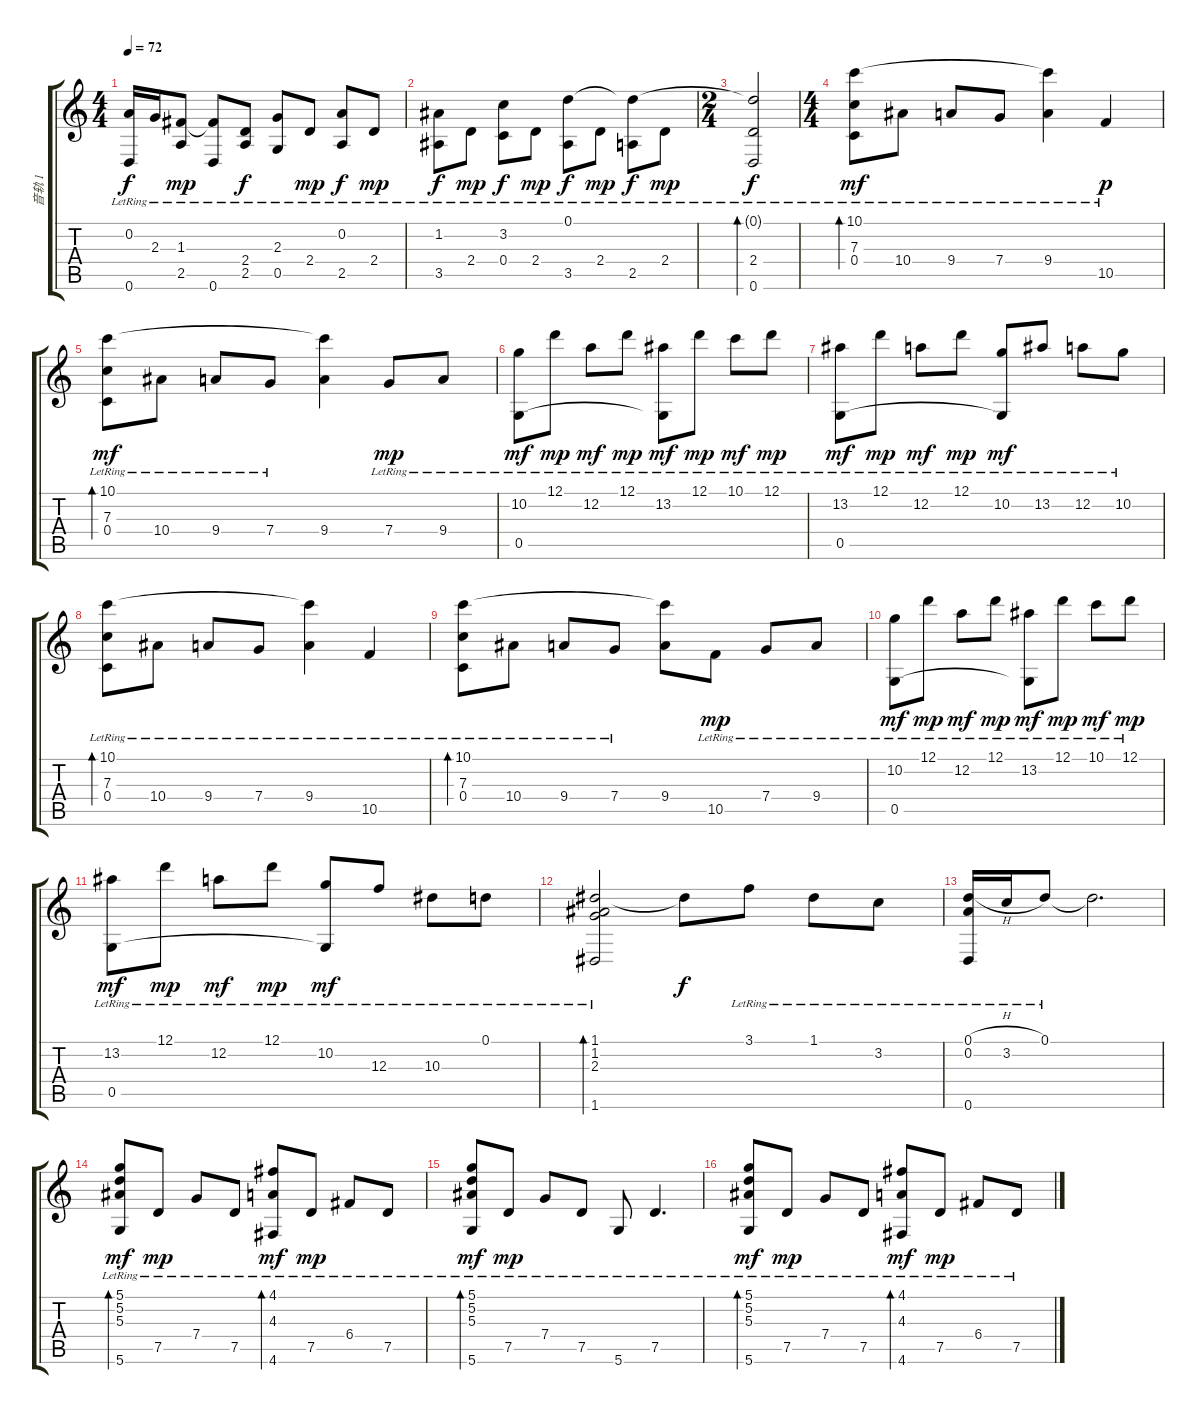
\track ("音轨 1" "音轨 1") {instrument acousticguitarsteel}
\staff {score tabs}
\tuning (D4 A3 F3 C3 G2 D2) {hide}
\ts (4 4)
\tempo 72
\clef g2
\ks c
(0.2{lr} 0.6{lr}).16{dy f} 2.3{lr}.16 (1.3{lr} 2.5{lr}).8{dy mp} (1.3{t} 0.6{lr}).8 (2.4{lr} 2.5{lr}).8{dy f} (2.3{lr} 0.5{lr}).8 2.4{lr}.8{dy mp} (0.2{lr} 2.5{lr}).8{dy f} 2.4{lr}.8{dy mp} |
(1.2{lr} 3.5{lr}).8{dy f beam Down} 2.4{lr}.8{dy mp beam Down} (3.2{lr} 0.4{lr}).8{dy f beam Down} 2.4{lr}.8{dy mp beam Down} (0.1{lr} 3.5{lr}).8{dy f beam Down} 2.4{lr}.8{dy mp beam Down} (0.1{t} 2.5{lr}).8{dy f beam Down} 2.4{lr}.8{dy mp beam Down} |
\ts (2 4)
(0.1{t} 2.4{lr} 0.6{lr}).2{bd 60 dy f} |
\ts (4 4)
(10.1{lr} 7.3{lr} 0.4{lr}).8{bd 60 dy mf} 10.4{lr}.8 9.4{lr}.8 7.4{lr}.8 (10.1{t} 9.4{lr}).4 10.5{lr}.4{dy p} |
(10.1{lr} 7.3{lr} 0.4{lr}).8{bd 60 dy mf} 10.4{lr}.8 9.4{lr}.8 7.4{lr}.8 (10.1{t} 9.4).4 7.4{lr}.8{dy mp} 9.4{lr}.8 |
(10.2{lr} 0.5{lr}).8{dy mf} 12.1{lr}.8{dy mp} 12.2{lr}.8{dy mf} 12.1{lr}.8{dy mp} (13.2{lr} 0.5{t}).8{dy mf} 12.1{lr}.8{dy mp} 10.1{lr}.8{dy mf} 12.1{lr}.8{dy mp} |
(13.2{lr} 0.5{lr}).8{dy mf} 12.1{lr}.8{dy mp} 12.2{lr}.8{dy mf} 12.1{lr}.8{dy mp} (10.2{lr} 0.5{t}).8{dy mf} 13.2{lr}.8 12.2{lr}.8 10.2{lr}.8 |
(10.1{lr} 7.3{lr} 0.4{lr}).8{bd 60} 10.4{lr}.8 9.4{lr}.8 7.4{lr}.8 (10.1{t} 9.4{lr}).4 10.5{lr}.4 |
(10.1{lr} 7.3{lr} 0.4{lr}).8{bd 60} 10.4{lr}.8 9.4{lr}.8 7.4{lr}.8 (10.1{t} 9.4).8 10.5{lr}.8{dy mp} 7.4{lr}.8 9.4{lr}.8 |
(10.2{lr} 0.5{lr}).8{dy mf} 12.1{lr}.8{dy mp} 12.2{lr}.8{dy mf} 12.1{lr}.8{dy mp} (13.2{lr} 0.5{t}).8{dy mf} 12.1{lr}.8{dy mp} 10.1{lr}.8{dy mf} 12.1{lr}.8{dy mp} |
(13.2{lr} 0.5{lr}).8{dy mf} 12.1{lr}.8{dy mp} 12.2{lr}.8{dy mf} 12.1{lr}.8{dy mp} (10.2{lr} 0.5{t}).8{dy mf} 12.3{lr}.8 10.3{lr}.8 0.1{lr}.8 |
(1.1{lr} 1.2{lr} 2.3{lr} 1.6{lr}).2{bd 60} 1.1{t}.8{dy f} 3.1{lr}.8 1.1{lr}.8 3.2{lr}.8 |
(0.1{h lr} 0.2 0.6{lr}).16 3.2{lr}.16 0.1{lr}.8 0.1{t}.2{d} |
(5.1{lr} 5.2{lr} 5.3{lr} 5.6{lr}).8{bd 60 dy mf} 7.5{lr}.8{dy mp} 7.4{lr}.8 7.5{lr}.8 (4.1{lr} 4.3{lr} 4.6{lr}).8{bd 60 dy mf} 7.5{lr}.8{dy mp} 6.4{lr}.8 7.5{lr}.8 |
(5.1{lr} 5.2{lr} 5.3{lr} 5.6{lr}).8{bd 60 dy mf} 7.5{lr}.8{dy mp} 7.4{lr}.8 7.5{lr}.8 5.6{lr}.8 7.5{lr}.4{d} |
(5.1{lr} 5.2{lr} 5.3{lr} 5.6{lr}).8{bd 60 dy mf} 7.5{lr}.8{dy mp} 7.4{lr}.8 7.5{lr}.8 (4.1{lr} 4.3{lr} 4.6{lr}).8{bd 60 dy mf} 7.5{lr}.8{dy mp} 6.4{lr}.8 7.5{lr}.8
